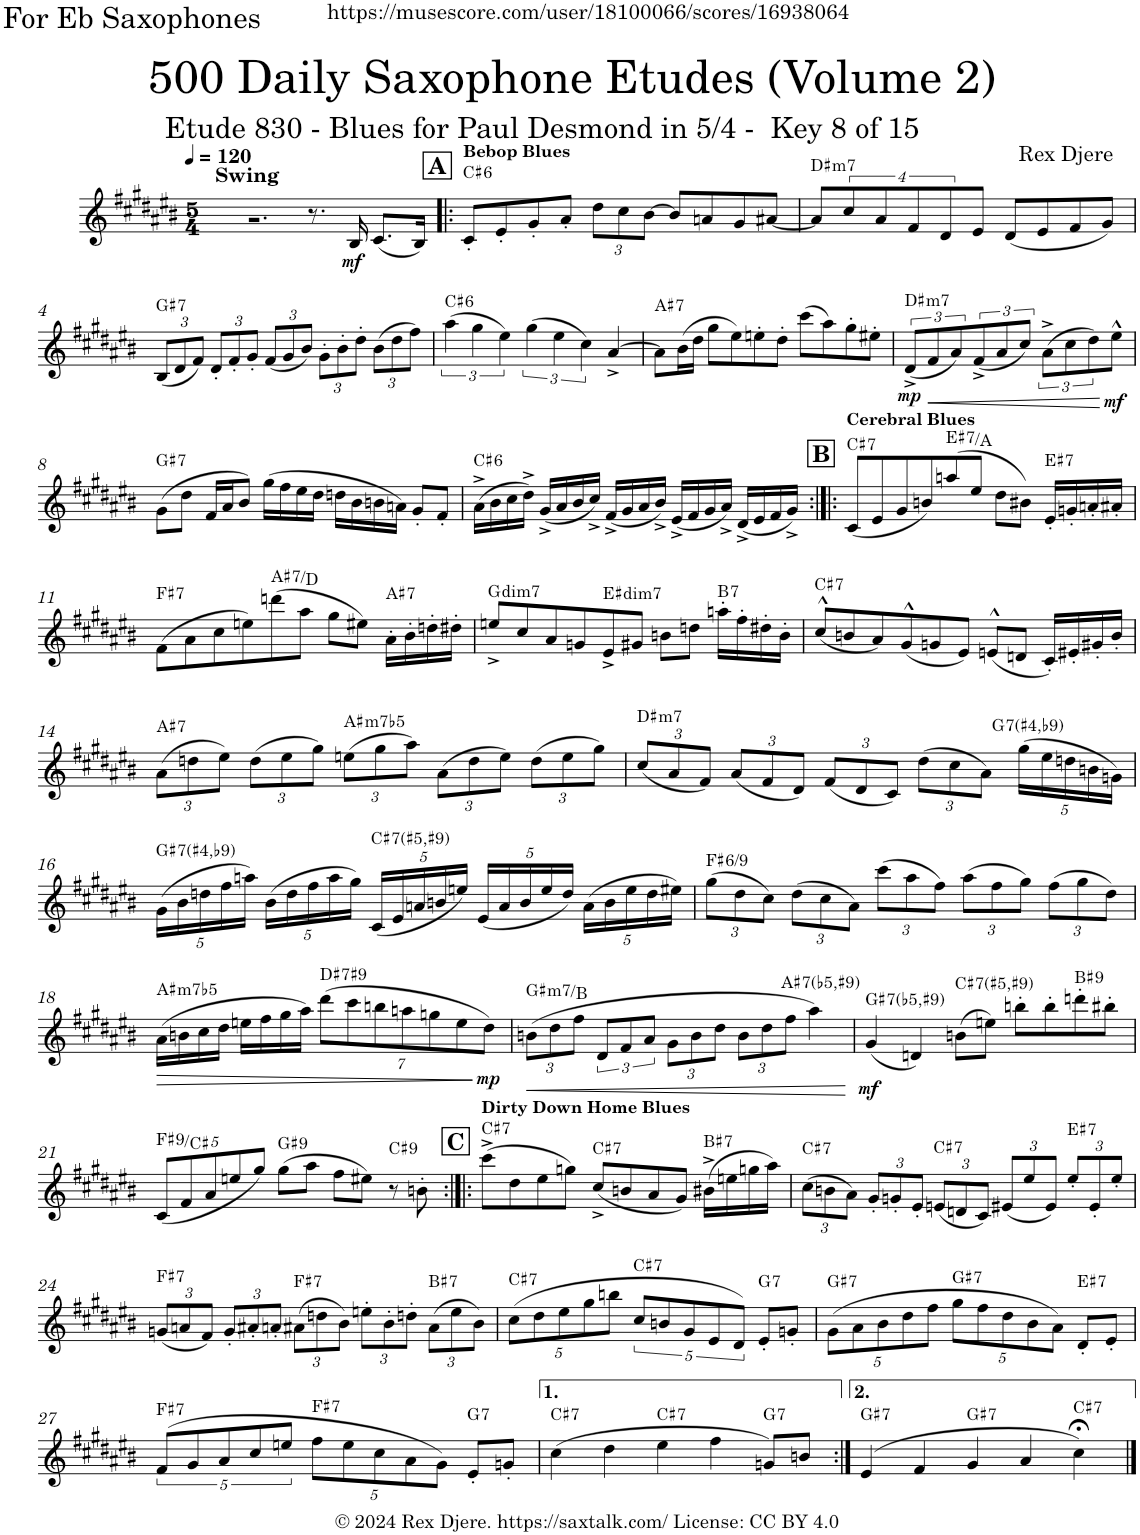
**kern	**dynam	**harte
*part1	*part1	*part1
*staff1	*staff1	*
*I"Alto Saxophone	*	*
*I'A. Sax.	*	*
*clefG2	*	*
*Trd5c9	*	*
*k[f#c#g#d#a#e#b#]	*	*
*M5/4	*	*
*MM120	*	*
=1	=1	=1
!LO:TX:a:B:t=Swing	!	!
2.rg	.	.
8.r	.	.
!	!LO:DY:b	!
16B#/	mf	.
(8.c#/L	.	.
16B#/Jk)	.	.
!!LO:REH:place=s1:a:B:cj:fs=14:t=A
=2!|:	=2!|:	=2!|:
!LO:TX:a:B:t=Bebop Blues	!	!LO:H:kt=6
8c#'/L	.	C#:maj6
8e#'/	.	.
8g#'/	.	.
8a#'/J	.	.
*Xbrackettup	*	*
12dd#\L	.	.
12cc#\	.	.
[12b#\J	.	.
8b#/L]	.	.
8an/	.	.
8g#/	.	.
[8a#X/J	.	.
=3	=3	=3
!	!	!LO:H:kt=m7
8a#/L]	.	D#:min7
8cc#/	.	.
8a#/	.	.
8f#/	.	.
8d#/	.	.
8e#/J	.	.
(8d#/L	.	.
8e#/	.	.
8f#/	.	.
8g#/J)	.	.
!!LO:LB:g=z
=4	=4	=4
!	!	!LO:H:kt=7
(12B#/L	.	G#:7
12d#/	.	.
12f#/J)	.	.
12d#'/L	.	.
12f#'/	.	.
12g#'/J	.	.
(12f#/L	.	.
12g#/	.	.
12b#/J)	.	.
12g#'\L	.	.
12b#'\	.	.
12dd#'\J	.	.
(12b#\L	.	.
12dd#\	.	.
12ff#\J)	.	.
=5	=5	=5
*brackettup	*	*
!	!	!LO:H:kt=6
(6aa#\	.	C#:maj6
6gg#\	.	.
6ee#\)	.	.
(6gg#\	.	.
6ee#\	.	.
6cc#\)	.	.
[4a#^/	.	.
=6	=6	=6
!	!	!LO:H:kt=7
8a#\L]	.	A#:7
(16b#\L	.	.
16dd#\JJ	.	.
8gg#\L	.	.
8ee#\)	.	.
8een'\	.	.
8dd#'\J	.	.
(8ccc#\L	.	.
8aa#\)	.	.
8gg#'\	.	.
8ee#X'\J	.	.
=7	=7	=7
!	!LO:DY:b	!LO:H:kt=m7
(8d#^/L	mp	D#:min7
!	!LO:HP:b	!
8f#/	<	.
8a#/)	.	.
(8f#^/	.	.
8a#/	.	.
8cc#/J)	.	.
(8a#^\L	.	.
8cc#\	.	.
8dd#\)	.	.
!	!LO:DY:n=1:b	!
8ee#^^\J	[ mf	.
!!LO:LB:g=z
=8	=8	=8
!	!	!LO:H:kt=7
(8g#\L	.	G#:7
8dd#\J	.	.
16f#/LL	.	.
16a#/J	.	.
8b#/J)	.	.
(16gg#\LL	.	.
16ff#\	.	.
16ee#\	.	.
16dd#\JJ	.	.
16ddn\LL	.	.
16b#\	.	.
16bn\	.	.
16an\JJ)	.	.
8g#'/L	.	.
8f#'/J	.	.
=9	=9	=9
!	!	!LO:H:kt=6
(16a#^\LL	.	C#:maj6
16b#\	.	.
16cc#\	.	.
16dd#^\JJ)	.	.
(16g#^/LL	.	.
16a#/	.	.
16b#/	.	.
16cc#^/JJ)	.	.
(16f#^/LL	.	.
16g#/	.	.
16a#/	.	.
16b#^/JJ)	.	.
(16e#^/LL	.	.
16f#/	.	.
16g#/	.	.
16a#^/JJ)	.	.
(16d#^/LL	.	.
16e#/	.	.
16f#/	.	.
16g#^/JJ)	.	.
!!LO:REH:place=s1:a:B:cj:fs=14:t=B
=10:|!|:	=10:|!|:	=10:|!|:
!LO:TX:a:B:t=Cerebral Blues	!	!LO:H:kt=7
(8c#/L	.	C#:7
8e#/	.	.
8g#/	.	.
8bn/)	.	.
!	!	!LO:H:kt=7
(8aan/	.	E#:7/b4
8ee#/J	.	.
8dd#\L	.	.
8b#X\J)	.	.
!	!	!LO:H:kt=7
16e#'/LL	.	E#:7
16gn'/	.	.
16an'/	.	.
16a#X'/JJ	.	.
!!LO:LB:g=z
=11	=11	=11
!	!	!LO:H:kt=7
(8f#\L	.	F#:7
8a#\	.	.
8cc#\	.	.
8een\)	.	.
!	!	!LO:H:kt=7
(8dddn\	.	A#:7/b4
8aa#\J	.	.
8gg#\L	.	.
8ee#X\J)	.	.
!	!	!LO:H:kt=7
16a#'\LL	.	A#:7
16b#'\	.	.
16ddn'\	.	.
16dd#X'\JJ	.	.
=12	=12	=12
!	!	!LO:H:kt=dim7
8een^/L	.	G:dim7
8cc#/	.	.
8a#/	.	.
8gn/	.	.
!	!	!LO:H:kt=dim7
8e#^/	.	E#:dim7
8g#X/J	.	.
8bn\L	.	.
8ddn\J	.	.
!	!	!LO:H:kt=7
16aan'\LL	.	B:7
16ff#'\	.	.
16dd#X'\	.	.
16b'\JJ	.	.
=13	=13	=13
!	!	!LO:H:kt=7
(8cc#^^/L	.	C#:7
8bn/	.	.
8a#/)	.	.
(8g#^^/	.	.
8gn/	.	.
8e#/J)	.	.
(8en^^/L	.	.
8dn/J	.	.
16c#'/LL)	.	.
16e#X'/	.	.
16g#X'/	.	.
16b'/JJ	.	.
!!LO:LB:g=z
=14	=14	=14
*Xbrackettup	*	*
!	!	!LO:H:kt=7
(12a#\L	.	A#:7
12ddn\	.	.
12ee#\J)	.	.
(12dd\L	.	.
12ee#\	.	.
12gg#\J)	.	.
!	!	!LO:H:kt=m7b5
(12een\L	.	A#:hdim7
12gg#\	.	.
12aa#\J)	.	.
(12a#\L	.	.
12dd\	.	.
12ee\J)	.	.
(12dd\L	.	.
12ee\	.	.
12gg#\J)	.	.
=15	=15	=15
!	!	!LO:H:kt=m7
(12cc#/L	.	D#:min7
12a#/	.	.
12f#/J)	.	.
(12a#/L	.	.
12f#/	.	.
12d#/J)	.	.
(12f#/L	.	.
12d#/	.	.
12c#/J)	.	.
(12dd#\L	.	.
12cc#\	.	.
12a#\J)	.	.
!	!	!LO:H:kt=7
(20gg#\LL	.	G:7(#4,b9)
20ee#\	.	.
20ddn\	.	.
20bn\	.	.
20gn\JJ)	.	.
!!LO:LB:g=z
=16	=16	=16
!	!	!LO:H:kt=7
(20g#\LL	.	G#:7(#4,b9)
20b#\	.	.
20ddn\	.	.
20ff#\	.	.
20aan\JJ)	.	.
(20b#\LL	.	.
20dd\	.	.
20ff#\	.	.
20aa\	.	.
20gg#\JJ)	.	.
!	!	!LO:H:kt=7
(20c#/LL	.	C#:(3,#5,b7,#9)
20e#/	.	.
20an/	.	.
20bn/	.	.
20een/JJ)	.	.
(20e#/LL	.	.
20a/	.	.
20b/	.	.
20ee/	.	.
20dd/JJ)	.	.
(20a\LL	.	.
20b\	.	.
20ee\	.	.
20dd\	.	.
20ee#X\JJ)	.	.
=17	=17	=17
!	!	!LO:H:kt=/6
(12gg#\L	.	F#:maj6(9)
12dd#\	.	.
12cc#\J)	.	.
(12dd#\L	.	.
12cc#\	.	.
12a#\J)	.	.
(12ccc#\L	.	.
12aa#\	.	.
12ff#\J)	.	.
(12aa#\L	.	.
12ff#\	.	.
12gg#\J)	.	.
(12ff#\L	.	.
12gg#\	.	.
12dd#\J)	.	.
!!LO:LB:g=z
=18	=18	=18
!	!LO:HP:b	!LO:H:kt=m7b5
(16a#\LL	>	A#:hdim7
16bn\	.	.
16cc#\	.	.
16dd#\JJ	.	.
16een\LL	.	.
16ff#\	.	.
16gg#\	.	.
16aa#\JJ)	.	.
!	!	!LO:H:kt=7
(28%3ddd#\L	.	D#:7(#9)
28%3ccc#\	.	.
28%3bbn\	.	.
28%3aan\	.	.
28%3ggn\	.	.
28%3ee\	.	.
!	!LO:DY:n=1:b	!
28%3dd#\J)	] mp	.
=19	=19	=19
!	!LO:HP:b	!LO:H:kt=m7
(12bn\L	<	G#:min7/b3
12dd#\	.	.
12ff#\J	.	.
*brackettup	*	*
12d#/L	.	.
12f#/	.	.
12a#/J	.	.
*Xbrackettup	*	*
12g#\L	.	.
12b\	.	.
12dd#\J	.	.
12b\L	.	.
12dd#\	.	.
12ff#\J	.	.
!	!	!LO:H:kt=7
4aa#\)	.	A#:(3,b5,b7,#9)
.	[	.
=20	=20	=20
!	!LO:DY:b	!LO:H:kt=7
(4g#/	mf	G#:(3,b5,b7,#9)
4dn/)	.	.
!	!	!LO:H:kt=7
(8bn\L	.	C#:(3,#5,b7,#9)
8een\J)	.	.
8bbn'\L	.	.
8bb'\	.	.
!	!	!LO:H:kt=9
8dddn'\	.	B#:9
8bb#X'\J	.	.
!!LO:LB:g=z
=21	=21	=21
!	!	!LO:H:kt=9
(10c#/L	.	F#:9/5
10f#/	.	.
10a#/	.	.
10een/	.	.
10gg#/J)	.	.
!	!	!LO:H:kt=9
(8gg#\L	.	G#:9
8aa#\J	.	.
8ff#\L	.	.
8ee#X\J)	.	.
!	!	!LO:H:kt=9
8r	.	C#:9
8bn'\	.	.
!!LO:REH:place=s1:a:B:cj:fs=14:t=C
=22:|!|:	=22:|!|:	=22:|!|:
!LO:TX:a:B:t=Dirty Down Home Blues	!	!LO:H:kt=7
(8ccc#^\L	.	C#:7
8dd#\	.	.
8ee#\	.	.
8ggn\J)	.	.
!	!	!LO:H:kt=7
(8cc#^/L	.	C#:7
8bn/	.	.
8a#/	.	.
8g#/J)	.	.
!	!	!LO:H:kt=7
(16b#X^\LL	.	B#:7
16een\	.	.
16ggn\	.	.
16aa#\JJ)	.	.
=23	=23	=23
!	!	!LO:H:kt=7
(12cc#\L	.	C#:7
12bn\	.	.
12a#\J)	.	.
12g#'/L	.	.
12gn'/	.	.
12e#'/J	.	.
!	!	!LO:H:kt=7
(12en/L	.	C#:7
12dn/	.	.
12c#/J)	.	.
(12e#X/L	.	.
12ee#/	.	.
12e#/J)	.	.
!	!	!LO:H:kt=7
12ee#'/L	.	E#:7
12e#'/	.	.
12ee#'/J	.	.
!!LO:LB:g=z
=24	=24	=24
!	!	!LO:H:kt=7
(12gn/L	.	F#:7
12an/	.	.
12f#/J)	.	.
12g'/L	.	.
12a#X'/	.	.
12an'/J	.	.
!	!	!LO:H:kt=7
(12a#X\L	.	F#:7
12ddn\	.	.
12b#\J)	.	.
12een'\L	.	.
12b#'\	.	.
12ddn'\J	.	.
!	!	!LO:H:kt=7
(12a#\L	.	B#:7
12ee\	.	.
12b#\J)	.	.
=25	=25	=25
!	!	!LO:H:kt=7
(10cc#\L	.	C#:7
10dd#\	.	.
10ee#\	.	.
10gg#\	.	.
10bbn\J	.	.
*brackettup	*	*
!	!	!LO:H:kt=7
10cc#/L	.	C#:7
10bn/	.	.
10g#/	.	.
10e#/	.	.
10d#/J)	.	.
!	!	!LO:H:kt=7
8e#'/L	.	G:7
8gn'/J	.	.
=26	=26	=26
*Xbrackettup	*	*
!	!	!LO:H:kt=7
(10g#\L	.	G#:7
10a#\	.	.
10b#\	.	.
10dd#\	.	.
10ff#\J	.	.
!	!	!LO:H:kt=7
10gg#\L	.	G#:7
10ff#\	.	.
10dd#\	.	.
10b#\	.	.
10a#\J)	.	.
!	!	!LO:H:kt=7
8d#'/L	.	E#:7
8e#'/J	.	.
!!LO:LB:g=z
=27	=27	=27
*brackettup	*	*
!	!	!LO:H:kt=7
(10f#/L	.	F#:7
10g#/	.	.
10a#/	.	.
10cc#/	.	.
10een/J	.	.
*Xbrackettup	*	*
!	!	!LO:H:kt=7
10ff#\L	.	F#:7
10ee\	.	.
10cc#\	.	.
10a#\	.	.
10g#\J)	.	.
!	!	!LO:H:kt=7
8e#'/L	.	G:7
8gn'/J	.	.
=28	=28	=28
!	!	!LO:H:kt=7
(4cc#\	.	C#:7
4dd#\	.	.
!	!	!LO:H:kt=7
4ee#\	.	C#:7
4ff#\	.	.
!	!	!LO:H:kt=7
8gn/L)	.	G:7
8bn/J	.	.
=29:|!	=29:|!	=29:|!
!	!	!LO:H:kt=7
(4e#/	.	G#:7
4f#/	.	.
!	!	!LO:H:kt=7
4g#/	.	G#:7
4a#/	.	.
!	!	!LO:H:kt=7
4cc#;<\)	.	C#:7
==	==	==
*-	*-	*-
